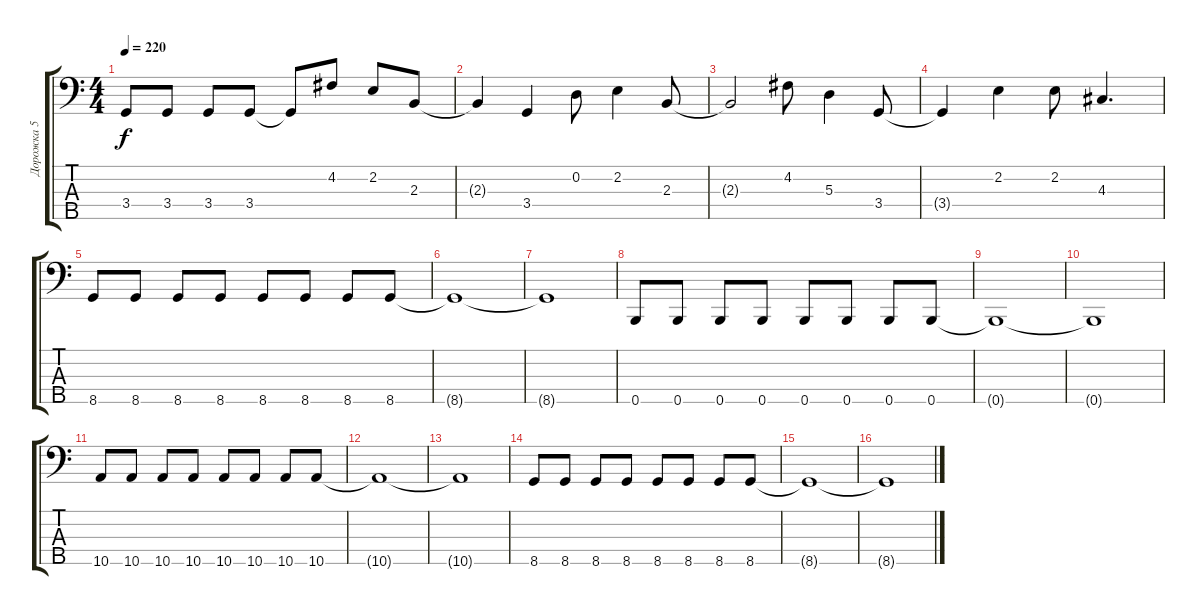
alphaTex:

\track ("Дорожка 5" "Дорожка 5") {instrument electricbassfinger}
\staff {score tabs}
\tuning (G2 D2 A1 E1 B0) {hide}
\ts (4 4)
\tempo 220
\clef f4
\ks c
3.4.8{dy f} 3.4.8 3.4.8 3.4.8 3.4{t}.8 4.2.8 2.2.8 2.3.8 |
2.3{t}.4 3.4.4 0.2.8 2.2.4 2.3.8 |
2.3{t}.2 4.2.8 5.3.4 3.4.8 |
3.4{t}.4 2.2.4 2.2.8 4.3.4{d} |
8.5.8 8.5.8 8.5.8 8.5.8 8.5.8 8.5.8 8.5.8 8.5.8 |
8.5{t}.1 |
8.5{t}.1 |
0.5.8 0.5.8 0.5.8 0.5.8 0.5.8 0.5.8 0.5.8 0.5.8 |
0.5{t}.1 |
0.5{t}.1 |
10.5.8 10.5.8 10.5.8 10.5.8 10.5.8 10.5.8 10.5.8 10.5.8 |
10.5{t}.1 |
10.5{t}.1 |
8.5.8 8.5.8 8.5.8 8.5.8 8.5.8 8.5.8 8.5.8 8.5.8 |
8.5{t}.1 |
8.5{t}.1
